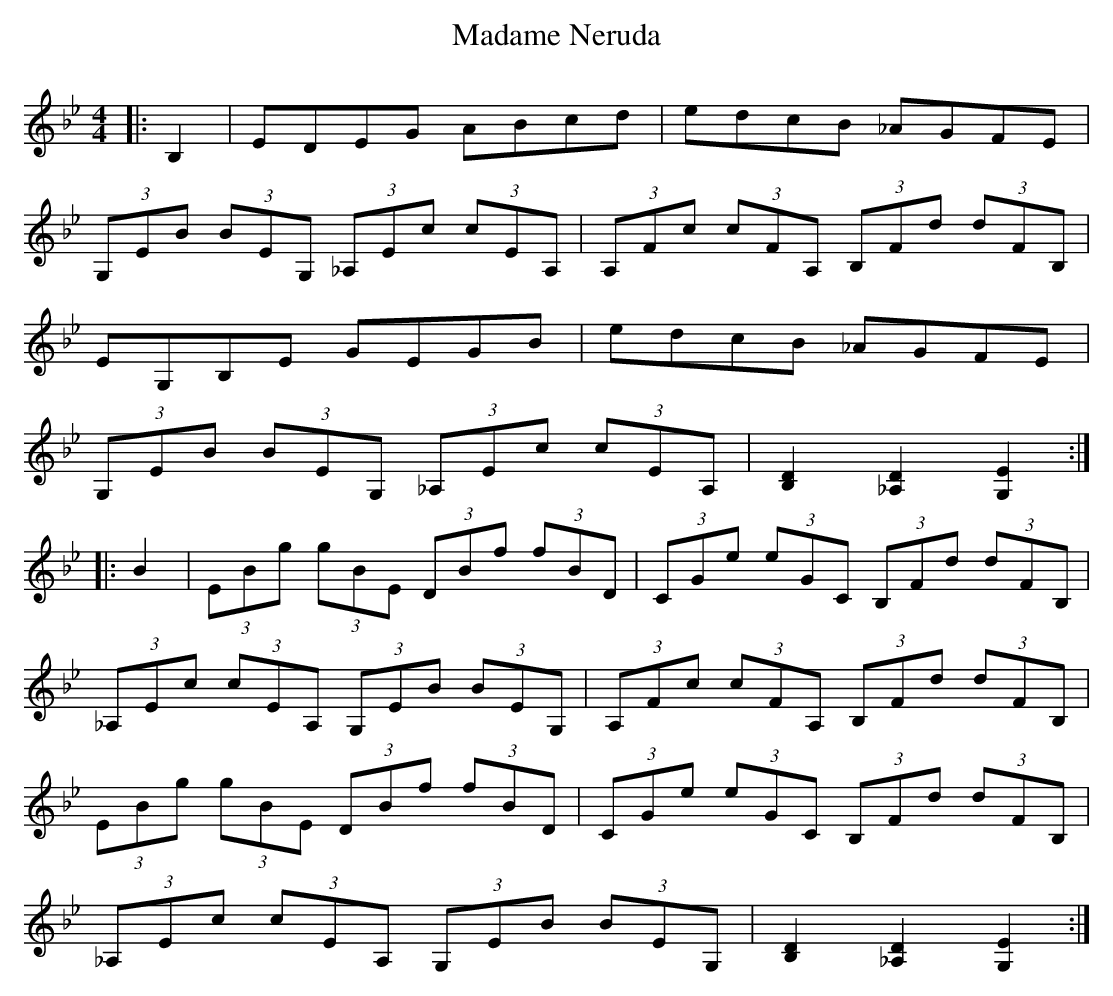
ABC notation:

X:1
T: Madame Neruda
M: 4/4
L: 1/8
K: Gmin
|:B,2|EDEG ABcd|edcB _AGFE|
(3 G,EB (3 BEG, (3 _A,Ec (3 cEA,|(3 A,Fc (3 cFA, (3 B,Fd (3 dFB,|
EG,B,E GEGB|edcB _AGFE|
(3 G,EB (3 BEG, (3 _A,Ec (3 cEA,|[D2 B,2] [D2 _A,2] [E2 G,2]:|
|:B2|(3 EBg (3 gBE (3 DBf (3 fBD|(3 CGe (3 eGC (3 B,Fd (3 dFB,|
(3 _A,Ec (3 cEA, (3 G,EB (3 BEG,|(3 A,Fc (3 cFA, (3 B,Fd (3 dFB,|
(3 EBg (3 gBE (3 DBf (3 fBD|(3 CGe (3 eGC (3 B,Fd (3 dFB,|
(3 _A,Ec (3 cEA, (3 G,EB (3 BEG,|[D2 B,2] [D2 _A,2] [E2 G,2]:|
